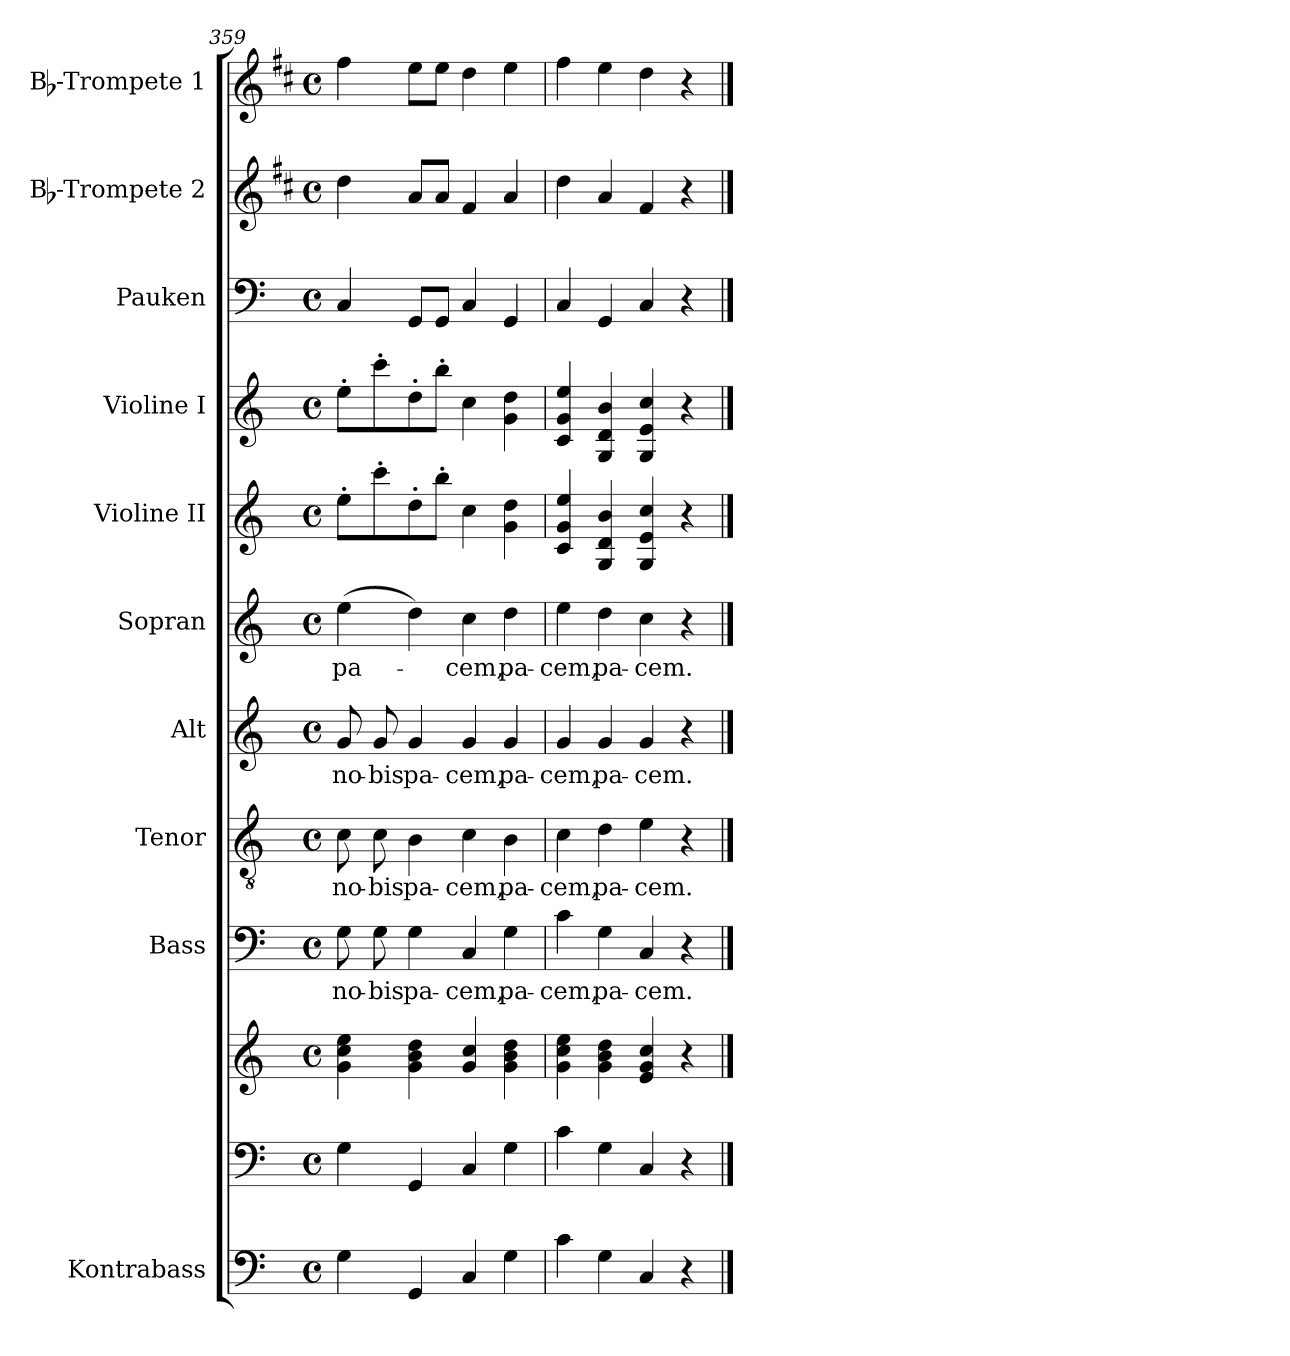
**kern	**kern	**kern	**kern	**text	**kern	**text	**kern	**text	**kern	**text	**kern	**kern	**kern	**kern	**kern
*part11	*part10	*part10	*part9	*part9	*part8	*part8	*part7	*part7	*part6	*part6	*part5	*part4	*part3	*part2	*part1
*staff12	*staff11	*staff10	*staff9	*staff9	*staff8	*staff8	*staff7	*staff7	*staff6	*staff6	*staff5	*staff4	*staff3	*staff2	*staff1
*I"Kontrabass	*	*	*I"Bass	*	*I"Tenor	*	*I"Alt	*	*I"Sopran	*	*I"Violine II	*I"Violine I	*I"Pauken	*I"Bb-Trompete 2	*I"Bb-Trompete 1
*I'Kb.	*	*	*I'B.	*	*I'T.	*	*I'A.	*	*I'S.	*	*I'Vl. II	*I'Vl. I	*I'Pk.	*I'Bb Trp. 2	*I'Bb Trp. 1
*clefF4	*clefF4	*clefG2	*clefF4	*	*clefGv2	*	*clefG2	*	*clefG2	*	*clefG2	*clefG2	*clefF4	*clefG2	*clefG2
*ITrd7c12	*	*	*	*	*	*	*	*	*	*	*	*	*	*ITrd1c2	*ITrd1c2
*k[]	*k[]	*k[]	*k[]	*	*k[]	*	*k[]	*	*k[]	*	*k[]	*k[]	*k[]	*k[]	*k[]
*C:	*C:	*C:	*C:	*	*C:	*	*C:	*	*C:	*	*C:	*C:	*C:	*C:	*C:
*M4/4	*M4/4	*M4/4	*M4/4	*	*M4/4	*	*M4/4	*	*M4/4	*	*M4/4	*M4/4	*M4/4	*M4/4	*M4/4
*met(c)	*met(c)	*met(c)	*met(c)	*	*met(c)	*	*met(c)	*	*met(c)	*	*met(c)	*met(c)	*met(c)	*met(c)	*met(c)
=359	=359	=359	=359	=359	=359	=359	=359	=359	=359	=359	=359	=359	=359	=359	=359
!	!	!	!	!LO:LY:b	!	!LO:LY:b	!	!LO:LY:b	!	!LO:LY:b	!	!	!	!	!
4GG\	4G\	4g\ 4cc\ 4ee\	8G\	no-	8c\	no-	8g/	no-	(>4ee\	pa-	8ee'>\L	8ee'>\L	4C/	4cc\	4ee\
!	!	!	!	!LO:LY:b	!	!LO:LY:b	!	!LO:LY:b	!	!	!	!	!	!	!
.	.	.	8G\	-bis	8c\	-bis	8g/	-bis	.	.	8ccc'>\	8ccc'>\	.	.	.
!	!	!	!	!LO:LY:b	!	!LO:LY:b	!	!LO:LY:b	!	!	!	!	!	!	!
4GGG/	4GG/	4g\ 4b\ 4dd\	4G\	pa-	4B\	pa-	4g/	pa-	4dd\)	.	8dd'>\	8dd'>\	8GG/L	8g/L	8dd\L
.	.	.	.	.	.	.	.	.	.	.	8bb'>\J	8bb'>\J	8GG/J	8g/J	8dd\J
!	!	!	!	!LO:LY:b	!	!LO:LY:b	!	!LO:LY:b	!	!LO:LY:b	!	!	!	!	!
4CC/	4C/	4g/ 4cc/	4C/	-cem,	4c\	-cem,	4g/	-cem,	4cc\	-cem,	4cc\	4cc\	4C/	4e/	4cc\
!	!	!	!	!LO:LY:b	!	!LO:LY:b	!	!LO:LY:b	!	!LO:LY:b	!	!	!	!	!
4GG\	4G\	4g\ 4b\ 4dd\	4G\	pa-	4B\	pa-	4g/	pa-	4dd\	pa-	4g\ 4dd\	4g\ 4dd\	4GG/	4g/	4dd\
=360	=360	=360	=360	=360	=360	=360	=360	=360	=360	=360	=360	=360	=360	=360	=360
!	!	!	!	!LO:LY:b	!	!LO:LY:b	!	!LO:LY:b	!	!LO:LY:b	!	!	!	!	!
4C\	4c\	4g\ 4cc\ 4ee\	4c\	-cem,	4c\	-cem,	4g/	-cem,	4ee\	-cem,	4c/ 4g/ 4ee/	4c/ 4g/ 4ee/	4C/	4cc\	4ee\
!	!	!	!	!LO:LY:b	!	!LO:LY:b	!	!LO:LY:b	!	!LO:LY:b	!	!	!	!	!
4GG\	4G\	4g\ 4b\ 4dd\	4G\	pa-	4d\	pa-	4g/	pa-	4dd\	pa-	4G/ 4d/ 4b/	4G/ 4d/ 4b/	4GG/	4g/	4dd\
!	!	!	!	!LO:LY:b	!	!LO:LY:b	!	!LO:LY:b	!	!LO:LY:b	!	!	!	!	!
4CC/	4C/	4e/ 4g/ 4cc/	4C/	-cem.	4e\	-cem.	4g/	-cem.	4cc\	-cem.	4G/ 4e/ 4cc/	4G/ 4e/ 4cc/	4C/	4e/	4cc\
4r	4r	4r	4r	.	4r	.	4r	.	4r	.	4r	4r	4r	4r	4r
==	==	==	==	==	==	==	==	==	==	==	==	==	==	==	==
*-	*-	*-	*-	*-	*-	*-	*-	*-	*-	*-	*-	*-	*-	*-	*-
